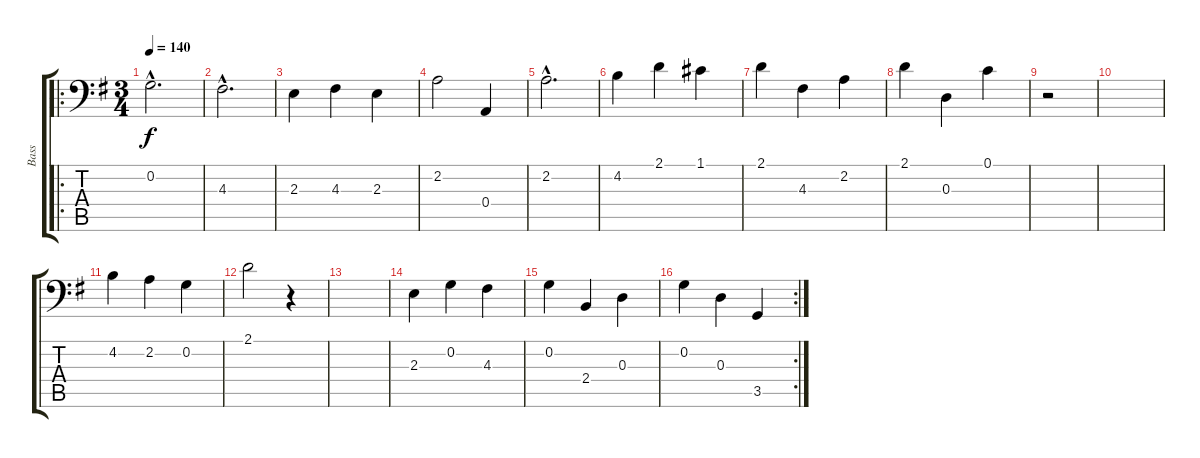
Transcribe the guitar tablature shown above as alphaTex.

\track ("Bass" "Bass") {instrument electricbassfinger}
\staff {score tabs}
\tuning (C3 G2 D2 A1 E1 B0) {hide}
\ro
\ts (3 4)
\tempo 140
\clef f4
\ks g
0.2{hac}.2{d dy f} |
4.3{hac}.2{d} |
2.3.4 4.3.4 2.3.4 |
2.2.2 0.4.4 |
2.2{hac}.2{d} |
4.2.4 2.1.4 1.1.4 |
2.1.4 4.3.4 2.2.4 |
2.1.4 0.3.4 0.1.4 |
r.2 |
|
4.2.4 2.2.4 0.2.4 |
2.1.2 r.4 |
|
2.3.4 0.2.4 4.3.4 |
0.2.4 2.4.4 0.3.4 |
\rc 2
0.2.4 0.3.4 3.5.4
